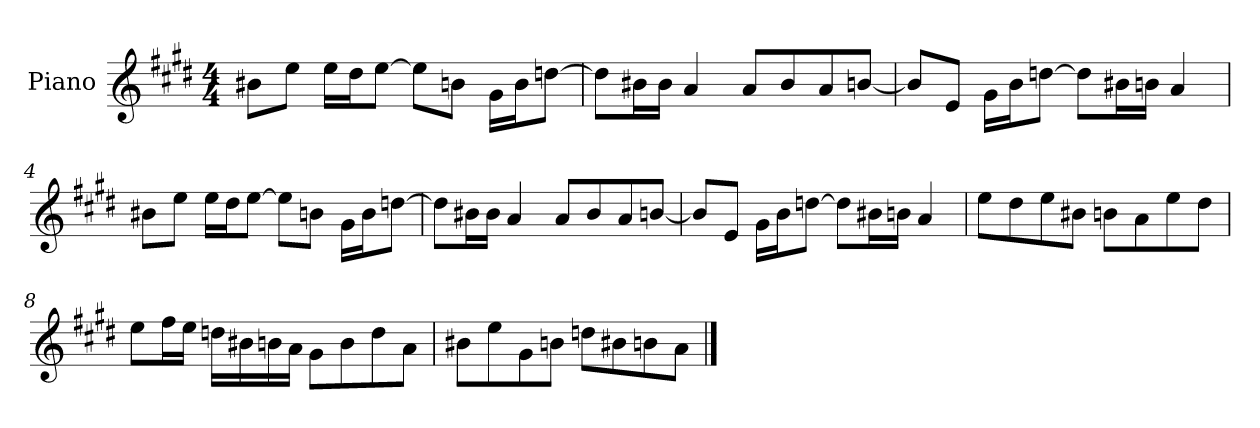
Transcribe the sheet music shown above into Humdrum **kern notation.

**kern
*part1
*staff1
*I"Piano
*I'P-no
*clefG2
*k[f#c#g#d#]
*M4/4
*MM90
=1
8b#X\L
8ee\J
16ee\LL
16dd#\J
[8ee\J
8ee\L]
8bn\J
16g#\LL
16b\J
[8ddn\J
=2
8dd\L]
16b#X\L
16b#\JJ
4a/
8a/L
8b#/
8a/
[8bn/J
=3
8b/L]
8e/J
16g#\LL
16b\J
[8ddn\J
8dd\L]
16b#X\L
16bn\JJ
4a/
!!LO:LB:g=z
=4
8b#X\L
8ee\J
16ee\LL
16dd#\J
[8ee\J
8ee\L]
8bn\J
16g#\LL
16b\J
[8ddn\J
=5
8dd\L]
16b#X\L
16b#\JJ
4a/
8a/L
8b#/
8a/
[8bn/J
=6
8b/L]
8e/J
16g#\LL
16b\J
[8ddn\J
8dd\L]
16b#X\L
16bn\JJ
4a/
=7
8ee\L
8dd#\
8ee\
8b#X\J
8bn\L
8a\
8ee\
8dd#\J
!!LO:LB:g=z
=8
8ee\L
16ff#\L
16ee\JJ
16ddn\LL
16b#X\
16bn\
16a\JJ
8g#\L
8b\
8dd\
8a\J
=9
8b#X\L
8ee\
8g#\
8bn\J
8ddn\L
8b#X\
8bn\
8a\J
==
*-
